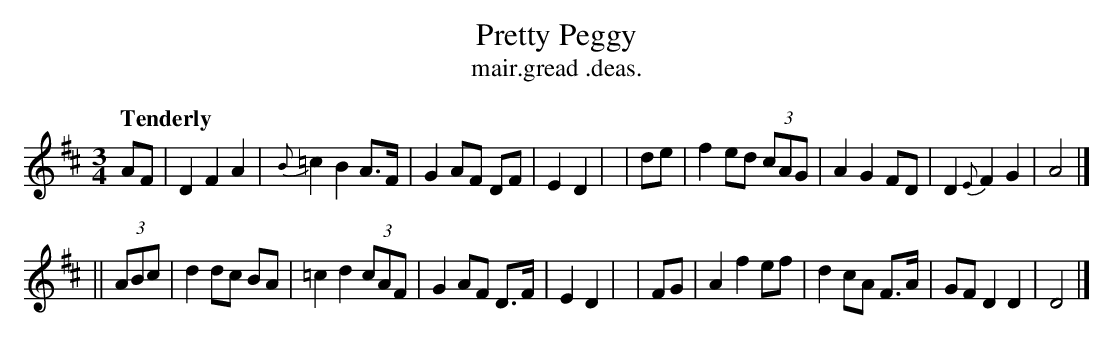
X:1
T: Pretty Peggy
T: mair.gread .deas.
Q: "Tenderly"
M: 3/4
L: 1/8
K: D
  AF | D2 F2 A2 | {B}=c2 B2 A>F | G2 AF DF | E2 D2 |\
| de | f2 ed (3cAG | A2 G2 FD | D2 {E}F2 G2 | A4 |]
|| (3ABc | d2 dc BA | =c2 d2 (3cAF | G2 AF D>F | E2 D2 |\
| FG | A2 f2 ef | d2 cA F>A | GF D2 D2 | D4 |]
